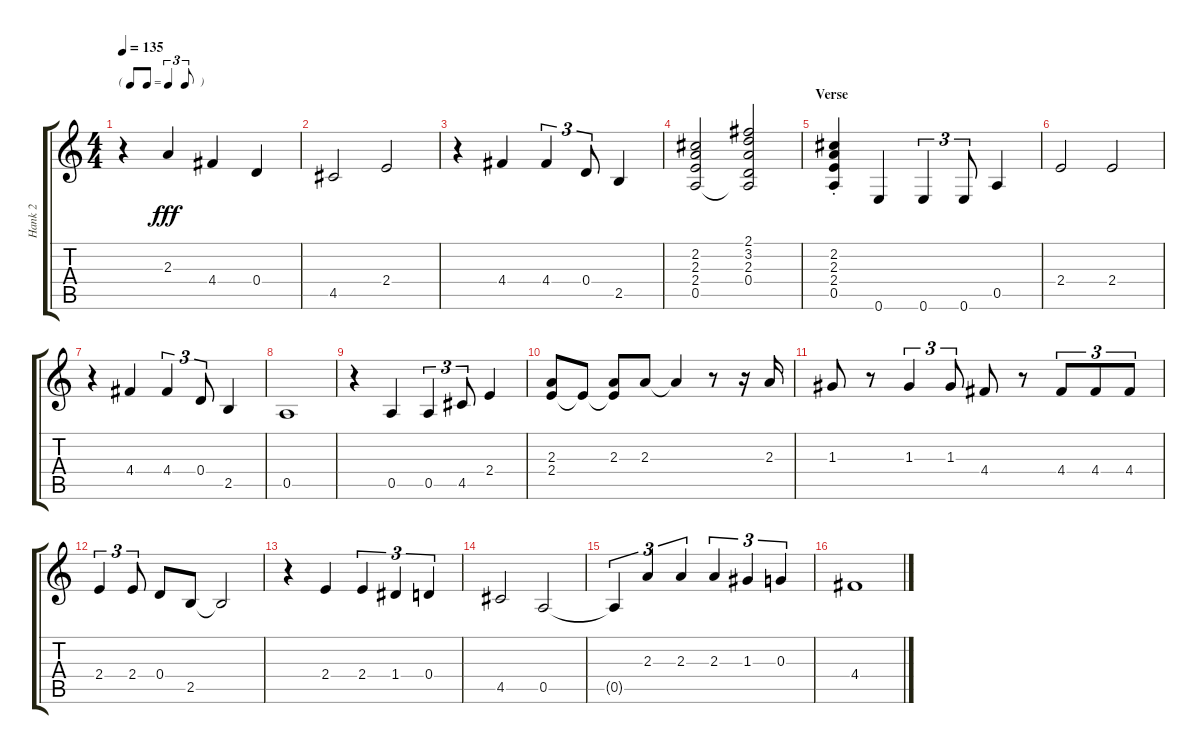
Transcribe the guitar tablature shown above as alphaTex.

\track ("Hank 2" "Hank 2") {instrument electricguitarjazz}
\staff {score tabs}
\tuning (E4 B3 G3 D3 A2 E2) {hide}
\ts (4 4)
\tf triplet8th
\tempo 135
\clef g2
\ks c
r.4{dy fff} 2.3.4 4.4.4 0.4.4 |
4.5.2 2.4.2 |
r.4 4.4.4 4.4.4{tu (3 2)} 0.4.8{tu (3 2)} 2.5.4 |
(2.2 2.3 2.4 0.5).2 (2.1 3.2 2.3 0.4 0.5{t}).2 |
\section ("" "Verse")
(2.2{st} 2.3{st} 2.4{st} 0.5{st}).4 0.6.4 0.6.4{tu (3 2)} 0.6.8{tu (3 2)} 0.5.4 |
2.4.2 2.4.2 |
r.4 4.4.4 4.4.4{tu (3 2)} 0.4.8{tu (3 2)} 2.5.4 |
0.5.1 |
r.4 0.5.4 0.5.4{tu (3 2)} 4.5.8{tu (3 2)} 2.4.4 |
(2.3 2.4).8 2.4{t}.8 (2.3 2.4{t}).8 2.3.8 2.3{t}.4 r.8 r.16 2.3.16 |
1.3.8 r.8 1.3.4{tu (3 2)} 1.3.8{tu (3 2)} 4.4.8 r.8 4.4.8{tu (3 2)} 4.4.8{tu (3 2)} 4.4.8{tu (3 2)} |
2.4.4{tu (3 2)} 2.4.8{tu (3 2)} 0.4.8 2.5.8 2.5{t}.2 |
r.4 2.4.4 2.4.4{tu (3 2)} 1.4.4{tu (3 2)} 0.4.4{tu (3 2)} |
4.5.2 0.5.2 |
0.5{t}.4{tu (3 2)} 2.3.4{tu (3 2)} 2.3.4{tu (3 2)} 2.3.4{tu (3 2)} 1.3.4{tu (3 2)} 0.3.4{tu (3 2)} |
4.4.1
